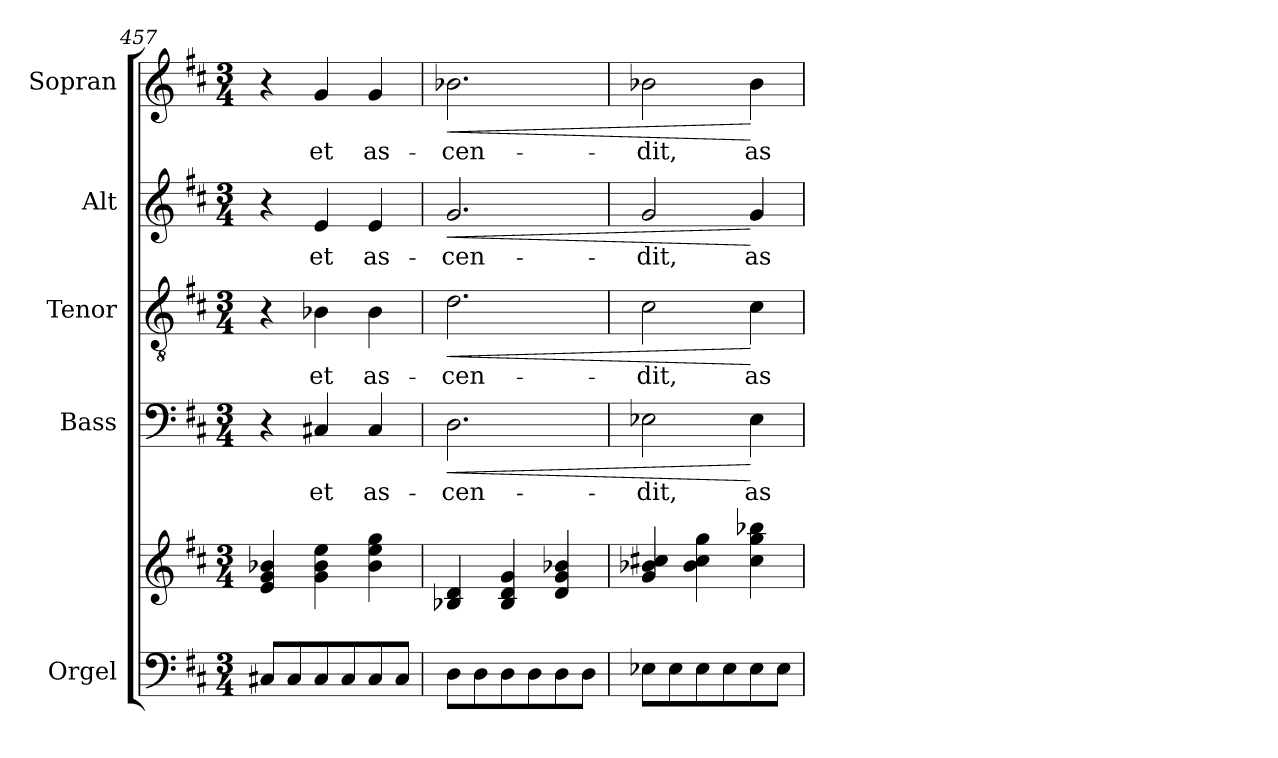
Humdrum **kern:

**kern	**kern	**kern	**text	**dynam	**kern	**text	**dynam	**kern	**text	**dynam	**kern	**text	**dynam
*part5	*part5	*part4	*part4	*part4	*part3	*part3	*part3	*part2	*part2	*part2	*part1	*part1	*part1
*staff6	*staff5	*staff4	*staff4	*staff4	*staff3	*staff3	*staff3	*staff2	*staff2	*staff2	*staff1	*staff1	*staff1
*I"Orgel	*	*I"Bass	*	*	*I"Tenor	*	*	*I"Alt	*	*	*I"Sopran	*	*
*I'Org.	*	*I'B.	*	*	*I'T.	*	*	*I'A.	*	*	*I'S.	*	*
*clefF4	*clefG2	*clefF4	*	*	*clefGv2	*	*	*clefG2	*	*	*clefG2	*	*
*k[f#c#]	*k[f#c#]	*k[f#c#]	*	*	*k[f#c#]	*	*	*k[f#c#]	*	*	*k[f#c#]	*	*
*D:	*D:	*D:	*	*	*D:	*	*	*D:	*	*	*D:	*	*
*M3/4	*M3/4	*M3/4	*	*	*M3/4	*	*	*M3/4	*	*	*M3/4	*	*
=457	=457	=457	=457	=457	=457	=457	=457	=457	=457	=457	=457	=457	=457
8C#X/L	4e/ 4g/ 4b-X/	4r	.	.	4r	.	.	4r	.	.	4r	.	.
8C#/	.	.	.	.	.	.	.	.	.	.	.	.	.
!	!	!	!LO:LY:b	!	!	!LO:LY:b	!	!	!LO:LY:b	!	!	!LO:LY:b	!
8C#/	4g\ 4b-\ 4ee\	4C#X/	et	.	4B-X\	et	.	4e/	et	.	4g/	et	.
8C#/	.	.	.	.	.	.	.	.	.	.	.	.	.
!	!	!	!LO:LY:b	!	!	!LO:LY:b	!	!	!LO:LY:b	!	!	!LO:LY:b	!
8C#/	4b-\ 4ee\ 4gg\	4C#/	as-	.	4B-\	as-	.	4e/	as-	.	4g/	as-	.
8C#/J	.	.	.	.	.	.	.	.	.	.	.	.	.
=458	=458	=458	=458	=458	=458	=458	=458	=458	=458	=458	=458	=458	=458
!	!	!	!LO:LY:b	!LO:HP:b	!	!LO:LY:b	!LO:HP:b	!	!LO:LY:b	!LO:HP:b	!	!LO:LY:b	!LO:HP:b
8D\L	4B-X/ 4d/	2.D\	-cen-	<	2.d\	-cen-	<	2.g/	-cen-	<	2.b-X\	-cen-	<
8D\	.	.	.	.	.	.	.	.	.	.	.	.	.
8D\	4B-/ 4d/ 4g/	.	.	.	.	.	.	.	.	.	.	.	.
8D\	.	.	.	.	.	.	.	.	.	.	.	.	.
8D\	4d/ 4g/ 4b-X/	.	.	.	.	.	.	.	.	.	.	.	.
8D\J	.	.	.	.	.	.	.	.	.	.	.	.	.
!!LO:LB:g=z
=459	=459	=459	=459	=459	=459	=459	=459	=459	=459	=459	=459	=459	=459
!	!	!	!LO:LY:b	!	!	!LO:LY:b	!	!	!LO:LY:b	!	!	!LO:LY:b	!
8E-X\L	4g/ 4b-X/ 4cc#X/	2E-X\	-dit,	.	2c#\	-dit,	.	2g/	-dit,	.	2b-X\	-dit,	.
8E-\	.	.	.	.	.	.	.	.	.	.	.	.	.
8E-\	4b-\ 4cc#\ 4gg\	.	.	.	.	.	.	.	.	.	.	.	.
8E-\	.	.	.	.	.	.	.	.	.	.	.	.	.
!	!	!	!LO:LY:b	!	!	!LO:LY:b	!	!	!LO:LY:b	!	!	!LO:LY:b	!
8E-\	4cc#\ 4gg\ 4bb-X\	4E-\	as-	[	4c#\	as-	[	4g/	as-	[	4b-\	as-	[
8E-\J	.	.	.	.	.	.	.	.	.	.	.	.	.
=	=	=	=	=	=	=	=	=	=	=	=	=	=
*-	*-	*-	*-	*-	*-	*-	*-	*-	*-	*-	*-	*-	*-
